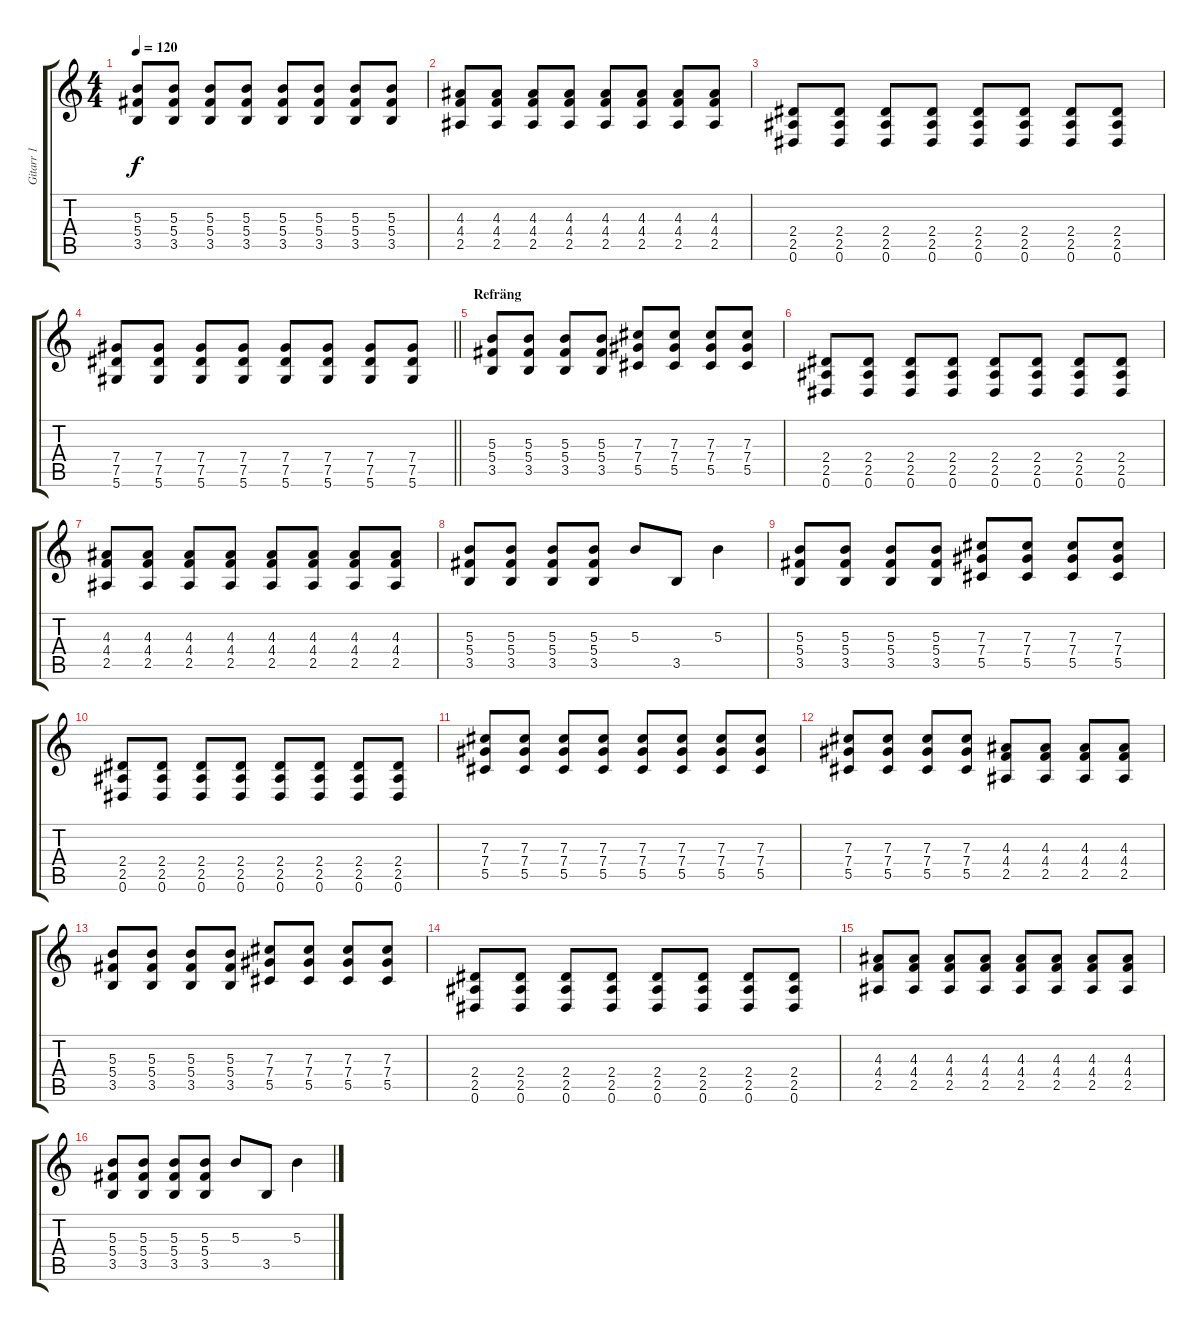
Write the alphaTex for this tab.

\track ("Gitarr 1" "Gitarr 1") {instrument acousticguitarsteel}
\staff {score tabs}
\tuning (Eb4 Bb3 Gb3 Db3 Ab2 Eb2) {hide}
\ts (4 4)
\tempo 120
\clef g2
\ks c
(5.3 5.4 3.5).8{dy f} (5.3 5.4 3.5).8 (5.3 5.4 3.5).8 (5.3 5.4 3.5).8 (5.3 5.4 3.5).8 (5.3 5.4 3.5).8 (5.3 5.4 3.5).8 (5.3 5.4 3.5).8 |
(4.3 4.4 2.5).8 (4.3 4.4 2.5).8 (4.3 4.4 2.5).8 (4.3 4.4 2.5).8 (4.3 4.4 2.5).8 (4.3 4.4 2.5).8 (4.3 4.4 2.5).8 (4.3 4.4 2.5).8 |
(2.4 2.5 0.6).8 (2.4 2.5 0.6).8 (2.4 2.5 0.6).8 (2.4 2.5 0.6).8 (2.4 2.5 0.6).8 (2.4 2.5 0.6).8 (2.4 2.5 0.6).8 (2.4 2.5 0.6).8 |
\barLineRight lightlight
(7.4 7.5 5.6).8 (7.4 7.5 5.6).8 (7.4 7.5 5.6).8 (7.4 7.5 5.6).8 (7.4 7.5 5.6).8 (7.4 7.5 5.6).8 (7.4 7.5 5.6).8 (7.4 7.5 5.6).8 |
\section ("" "Refräng")
(5.3 5.4 3.5).8{instrument acousticguitarsteel} (5.3 5.4 3.5).8 (5.3 5.4 3.5).8 (5.3 5.4 3.5).8 (7.3 7.4 5.5).8 (7.3 7.4 5.5).8 (7.3 7.4 5.5).8 (7.3 7.4 5.5).8 |
(2.4 2.5 0.6).8{instrument overdrivenguitar} (2.4 2.5 0.6).8 (2.4 2.5 0.6).8 (2.4 2.5 0.6).8 (2.4 2.5 0.6).8 (2.4 2.5 0.6).8 (2.4 2.5 0.6).8 (2.4 2.5 0.6).8 |
(4.3 4.4 2.5).8 (4.3 4.4 2.5).8 (4.3 4.4 2.5).8 (4.3 4.4 2.5).8 (4.3 4.4 2.5).8 (4.3 4.4 2.5).8 (4.3 4.4 2.5).8 (4.3 4.4 2.5).8 |
(5.3 5.4 3.5).8 (5.3 5.4 3.5).8 (5.3 5.4 3.5).8 (5.3 5.4 3.5).8 5.3.8 3.5.8 5.3.4 |
(5.3 5.4 3.5).8 (5.3 5.4 3.5).8 (5.3 5.4 3.5).8 (5.3 5.4 3.5).8 (7.3 7.4 5.5).8 (7.3 7.4 5.5).8 (7.3 7.4 5.5).8 (7.3 7.4 5.5).8 |
(2.4 2.5 0.6).8 (2.4 2.5 0.6).8 (2.4 2.5 0.6).8 (2.4 2.5 0.6).8 (2.4 2.5 0.6).8 (2.4 2.5 0.6).8 (2.4 2.5 0.6).8 (2.4 2.5 0.6).8 |
(7.3 7.4 5.5).8 (7.3 7.4 5.5).8 (7.3 7.4 5.5).8 (7.3 7.4 5.5).8 (7.3 7.4 5.5).8 (7.3 7.4 5.5).8 (7.3 7.4 5.5).8 (7.3 7.4 5.5).8 |
(7.3 7.4 5.5).8 (7.3 7.4 5.5).8 (7.3 7.4 5.5).8 (7.3 7.4 5.5).8 (4.3 4.4 2.5).8 (4.3 4.4 2.5).8 (4.3 4.4 2.5).8 (4.3 4.4 2.5).8 |
(5.3 5.4 3.5).8 (5.3 5.4 3.5).8 (5.3 5.4 3.5).8 (5.3 5.4 3.5).8 (7.3 7.4 5.5).8 (7.3 7.4 5.5).8 (7.3 7.4 5.5).8 (7.3 7.4 5.5).8 |
(2.4 2.5 0.6).8 (2.4 2.5 0.6).8 (2.4 2.5 0.6).8 (2.4 2.5 0.6).8 (2.4 2.5 0.6).8 (2.4 2.5 0.6).8 (2.4 2.5 0.6).8 (2.4 2.5 0.6).8 |
(4.3 4.4 2.5).8 (4.3 4.4 2.5).8 (4.3 4.4 2.5).8 (4.3 4.4 2.5).8 (4.3 4.4 2.5).8 (4.3 4.4 2.5).8 (4.3 4.4 2.5).8 (4.3 4.4 2.5).8 |
(5.3 5.4 3.5).8 (5.3 5.4 3.5).8 (5.3 5.4 3.5).8 (5.3 5.4 3.5).8 5.3.8 3.5.8 5.3.4
